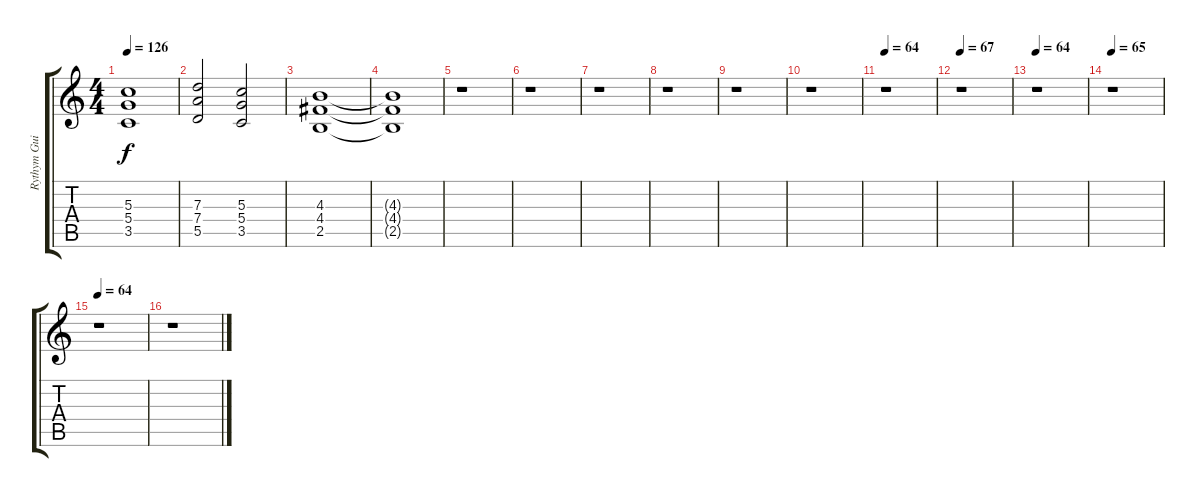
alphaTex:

\track ("Rythym Guitar" "Rythym Gui") {instrument distortionguitar}
\staff {score tabs}
\tuning (E4 B3 G3 D3 A2 E2) {hide}
\ts (4 4)
\tempo 126
\clef g2
\ks c
(5.3 5.4 3.5).1{dy f} |
(7.3 7.4 5.5).2 (5.3 5.4 3.5).2 |
(4.3 4.4 2.5).1 |
(4.3{t} 4.4{t} 2.5{t}).1 |
r.1 |
r.1 |
r.1 |
r.1 |
r.1 |
r.1 |
\tempo 69
\tempo 64
r.1 |
\tempo 67
r.1 |
\tempo 61
\tempo 64
r.1 |
\tempo 65
r.1 |
\tempo 62
\tempo 64
r.1 |
r.1
